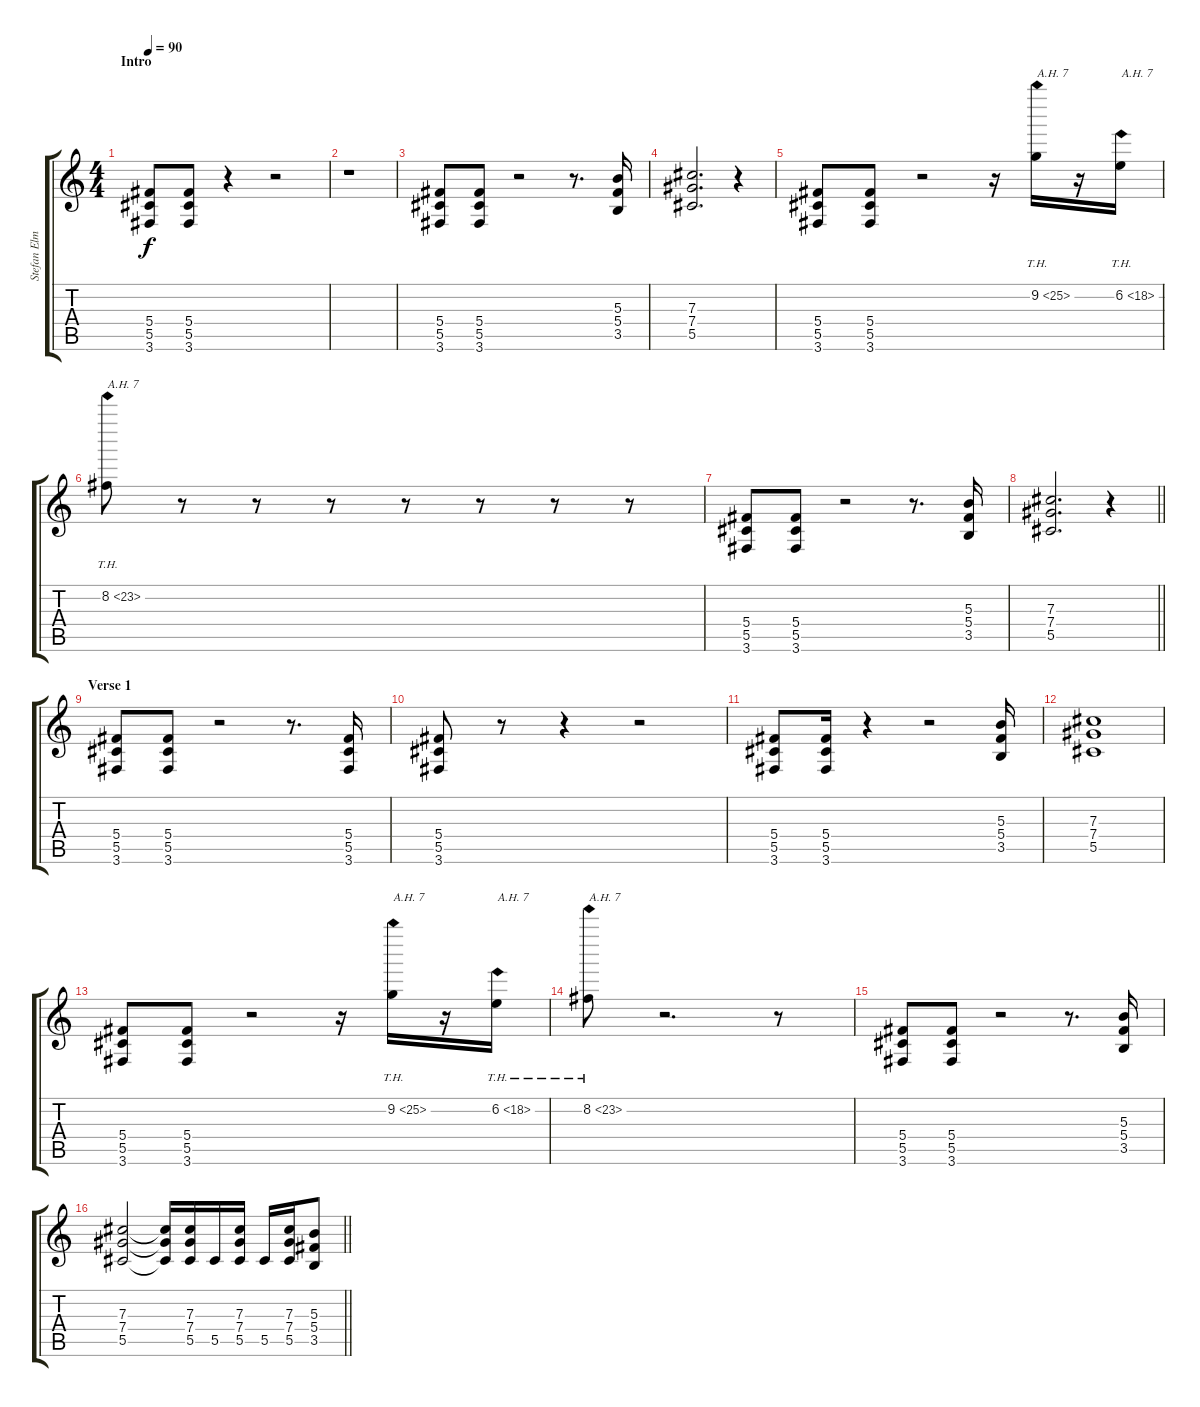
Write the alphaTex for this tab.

\track ("Stefan Elmgren: Lead Guitar" "Stefan Elm") {instrument distortionguitar}
\staff {score tabs}
\tuning (Eb4 Bb3 Gb3 Db3 Ab2 Eb2) {hide}
\ts (4 4)
\section ("" "Intro")
\tempo 90
\clef g2
\ks c
(5.4 5.5 3.6).8{dy f instrument distortionguitar} (5.4 5.5 3.6).8 r.4 r.2 |
r.1 |
(5.4 5.5 3.6).8 (5.4 5.5 3.6).8 r.2 r.8{d} (5.3 5.4 3.5).16 |
(7.3 7.4 5.5).2{d} r.4 |
(5.4 5.5 3.6).8 (5.4 5.5 3.6).8 r.2 r.16 9.2{th 16}.16{txt "A.H. 7"} r.16 6.2{th 12}.16{txt "A.H. 7"} |
8.2{th 15}.8{txt "A.H. 7"} r.8 r.8 r.8 r.8 r.8 r.8 r.8 |
(5.4 5.5 3.6).8 (5.4 5.5 3.6).8 r.2 r.8{d} (5.3 5.4 3.5).16 |
\barLineRight lightlight
(7.3 7.4 5.5).2{d} r.4 |
\section ("" "Verse 1")
(5.4 5.5 3.6).8 (5.4 5.5 3.6).8 r.2 r.8{d} (5.4 5.5 3.6).16 |
(5.4 5.5 3.6).8 r.8 r.4 r.2 |
(5.4 5.5 3.6).8 (5.4 5.5 3.6).16 r.4 r.2 (5.3 5.4 3.5).16 |
(7.3 7.4 5.5).1 |
(5.4 5.5 3.6).8 (5.4 5.5 3.6).8 r.2 r.16 9.2{th 16}.16{txt "A.H. 7"} r.16 6.2{th 12}.16{txt "A.H. 7"} |
8.2{th 15}.8{txt "A.H. 7"} r.2{d} r.8 |
(5.4 5.5 3.6).8 (5.4 5.5 3.6).8 r.2 r.8{d} (5.3 5.4 3.5).16 |
\barLineRight lightlight
(7.3 7.4 5.5).2 (7.3{t} 7.4{t} 5.5{t}).16 (7.3 7.4 5.5).16 5.5.16 (7.3 7.4 5.5).16 5.5.16 (7.3 7.4 5.5).16 (5.3 5.4 3.5).8
